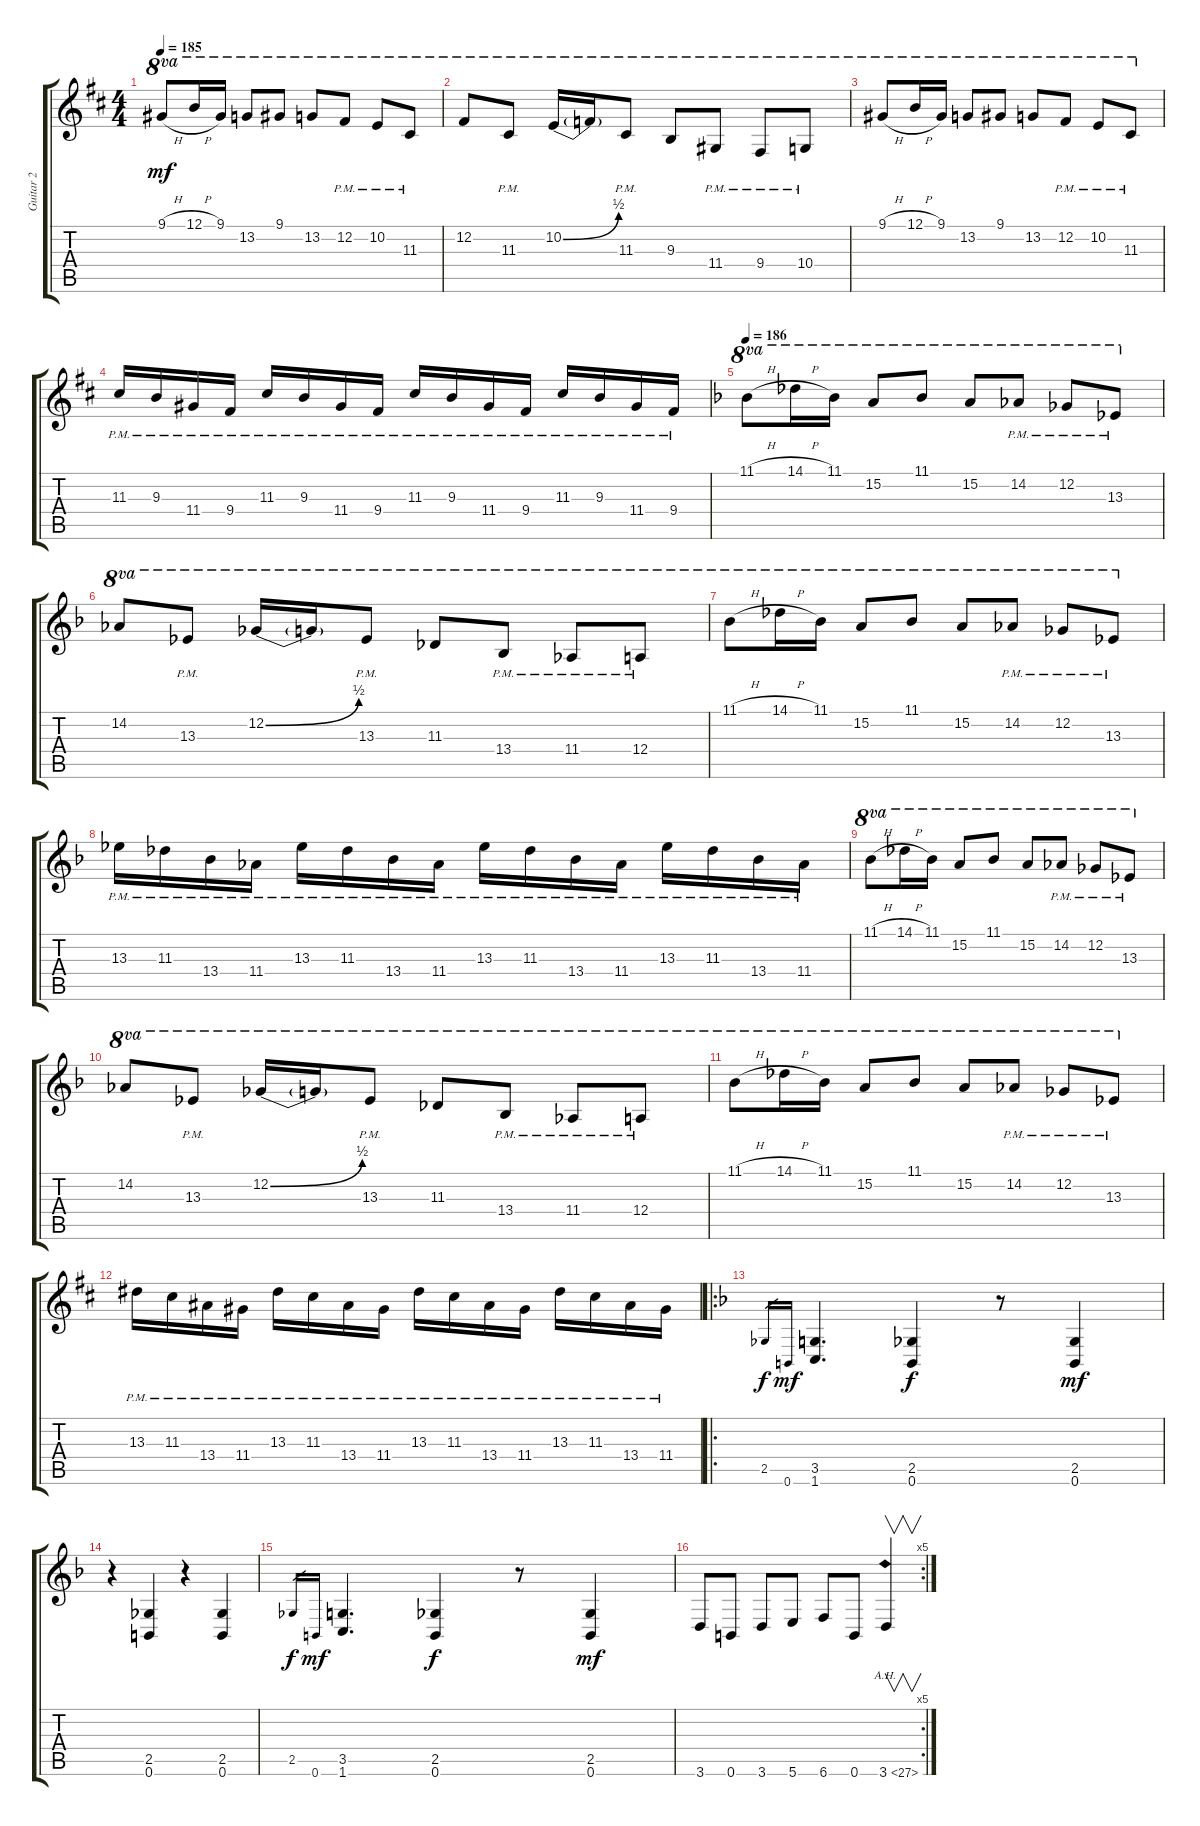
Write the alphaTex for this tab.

\track ("Guitar 2" "Guitar 2") {instrument distortionguitar}
\staff {score tabs}
\tuning (B3 Gb3 D3 A2 E2 B1) {hide}
\ts (4 4)
\tempo 185
\clef g2
\ks d
9.1{h}.8{ot 8va dy mf} 12.1{h}.16{ot 8va} 9.1.16{ot 8va} 13.2.8{ot 8va} 9.1.8{ot 8va} 13.2.8{ot 8va} 12.2{pm}.8{ot 8va} 10.2{pm}.8{ot 8va} 11.3{pm}.8{ot 8va} |
12.2.8{ot 8va} 11.3{pm}.8{ot 8va} 10.2{be (bend 0 0 60 2)}.16{ot 8va} 10.2{t}.16{ot 8va} 11.3{pm}.8{ot 8va} 9.3.8{ot 8va} 11.4{pm}.8{ot 8va} 9.4{pm}.8{ot 8va} 10.4{pm}.8{ot 8va} |
9.1{h}.8{ot 8va} 12.1{h}.16{ot 8va} 9.1.16{ot 8va} 13.2.8{ot 8va} 9.1.8{ot 8va} 13.2.8{ot 8va} 12.2{pm}.8{ot 8va} 10.2{pm}.8{ot 8va} 11.3{pm}.8{ot 8va} |
11.3{pm}.16 9.3{pm}.16 11.4{pm}.16 9.4{pm}.16 11.3{pm}.16 9.3{pm}.16 11.4{pm}.16 9.4{pm}.16 11.3{pm}.16 9.3{pm}.16 11.4{pm}.16 9.4{pm}.16 11.3{pm}.16 9.3{pm}.16 11.4{pm}.16 9.4{pm}.16 |
\tempo 186
\ks f
11.1{h}.8{ot 8va} 14.1{h}.16{ot 8va} 11.1.16{ot 8va} 15.2.8{ot 8va} 11.1.8{ot 8va} 15.2.8{ot 8va} 14.2{pm}.8{ot 8va} 12.2{pm}.8{ot 8va} 13.3{pm}.8{ot 8va} |
14.2.8{ot 8va} 13.3{pm}.8{ot 8va} 12.2{be (bend 0 0 60 2)}.16{ot 8va} 12.2{t}.16{ot 8va} 13.3{pm}.8{ot 8va} 11.3.8{ot 8va} 13.4{pm}.8{ot 8va} 11.4{pm}.8{ot 8va} 12.4{pm}.8{ot 8va} |
11.1{h}.8{ot 8va} 14.1{h}.16{ot 8va} 11.1.16{ot 8va} 15.2.8{ot 8va} 11.1.8{ot 8va} 15.2.8{ot 8va} 14.2{pm}.8{ot 8va} 12.2{pm}.8{ot 8va} 13.3{pm}.8{ot 8va} |
13.3{pm}.16 11.3{pm}.16 13.4{pm}.16 11.4{pm}.16 13.3{pm}.16 11.3{pm}.16 13.4{pm}.16 11.4{pm}.16 13.3{pm}.16 11.3{pm}.16 13.4{pm}.16 11.4{pm}.16 13.3{pm}.16 11.3{pm}.16 13.4{pm}.16 11.4{pm}.16 |
11.1{h}.8{ot 8va} 14.1{h}.16{ot 8va} 11.1.16{ot 8va} 15.2.8{ot 8va} 11.1.8{ot 8va} 15.2.8{ot 8va} 14.2{pm}.8{ot 8va} 12.2{pm}.8{ot 8va} 13.3{pm}.8{ot 8va} |
14.2.8{ot 8va} 13.3{pm}.8{ot 8va} 12.2{be (bend 0 0 60 2)}.16{ot 8va} 12.2{t}.16{ot 8va} 13.3{pm}.8{ot 8va} 11.3.8{ot 8va} 13.4{pm}.8{ot 8va} 11.4{pm}.8{ot 8va} 12.4{pm}.8{ot 8va} |
11.1{h}.8{ot 8va} 14.1{h}.16{ot 8va} 11.1.16{ot 8va} 15.2.8{ot 8va} 11.1.8{ot 8va} 15.2.8{ot 8va} 14.2{pm}.8{ot 8va} 12.2{pm}.8{ot 8va} 13.3{pm}.8{ot 8va} |
\ks d
13.3{pm}.16 11.3{pm}.16 13.4{pm}.16 11.4{pm}.16 13.3{pm}.16 11.3{pm}.16 13.4{pm}.16 11.4{pm}.16 13.3{pm}.16 11.3{pm}.16 13.4{pm}.16 11.4{pm}.16 13.3{pm}.16 11.3{pm}.16 13.4{pm}.16 11.4{pm}.16 |
\ro
\ks f
2.5.16{gr dy f} 0.6.16{gr dy mf} (3.5 1.6).4{d} (2.5 0.6).4{dy f} r.8 (2.5 0.6).4{dy mf} |
r.4 (2.5 0.6).4 r.4 (2.5 0.6).4 |
2.5.16{gr dy f} 0.6.16{gr dy mf} (3.5 1.6).4{d} (2.5 0.6).4{dy f} r.8 (2.5 0.6).4{dy mf} |
\rc 5
3.6.8 0.6.8 3.6.8 5.6.8 6.6.8 0.6.8 3.6{ah 24}.4{v}
